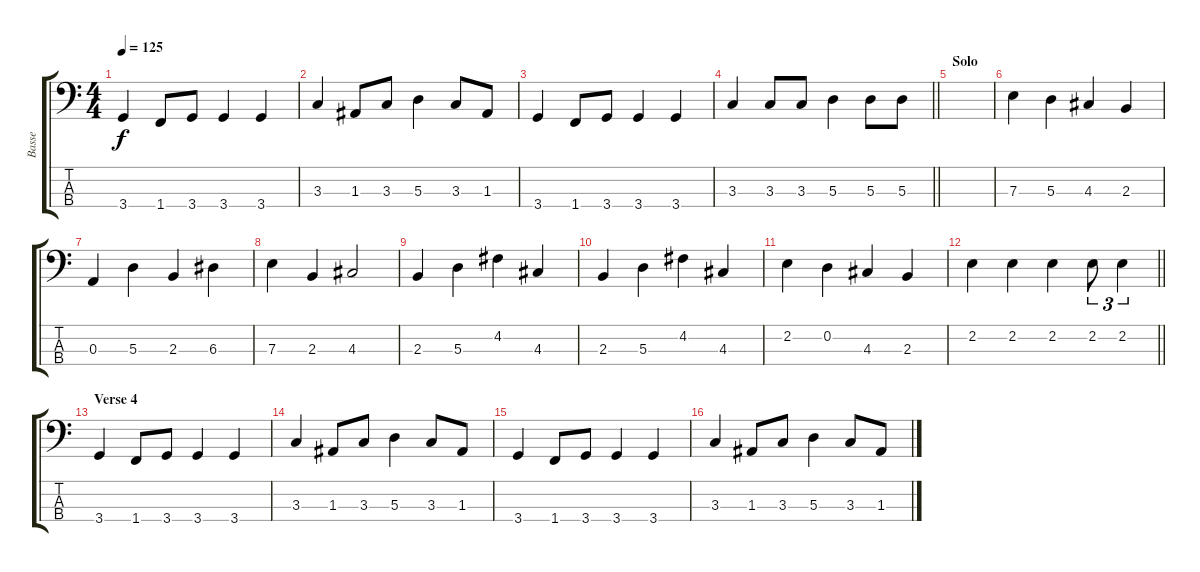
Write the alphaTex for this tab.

\track ("Basse" "Basse") {instrument electricbassfinger}
\staff {score tabs}
\tuning (G2 D2 A1 E1) {hide}
\ts (4 4)
\tempo 125
\clef f4
\ks c
3.4.4{dy f} 1.4.8 3.4.8 3.4.4 3.4.4 |
3.3.4 1.3.8 3.3.8 5.3.4 3.3.8 1.3.8 |
3.4.4 1.4.8 3.4.8 3.4.4 3.4.4 |
\barLineRight lightlight
3.3.4 3.3.8 3.3.8 5.3.4 5.3.8 5.3.8 |
\section ("" "Solo")
|
7.3.4 5.3.4 4.3.4 2.3.4 |
0.3.4 5.3.4 2.3.4 6.3.4 |
7.3.4 2.3.4 4.3.2 |
2.3.4 5.3.4 4.2.4 4.3.4 |
2.3.4 5.3.4 4.2.4 4.3.4 |
2.2.4 0.2.4 4.3.4 2.3.4 |
\barLineRight lightlight
2.2.4 2.2.4 2.2.4 2.2.8{tu (3 2)} 2.2.4{tu (3 2)} |
\section ("" "Verse 4")
3.4.4{volume 8} 1.4.8 3.4.8 3.4.4 3.4.4 |
3.3.4 1.3.8 3.3.8 5.3.4 3.3.8 1.3.8 |
3.4.4 1.4.8 3.4.8 3.4.4 3.4.4 |
3.3.4 1.3.8 3.3.8 5.3.4 3.3.8 1.3.8
